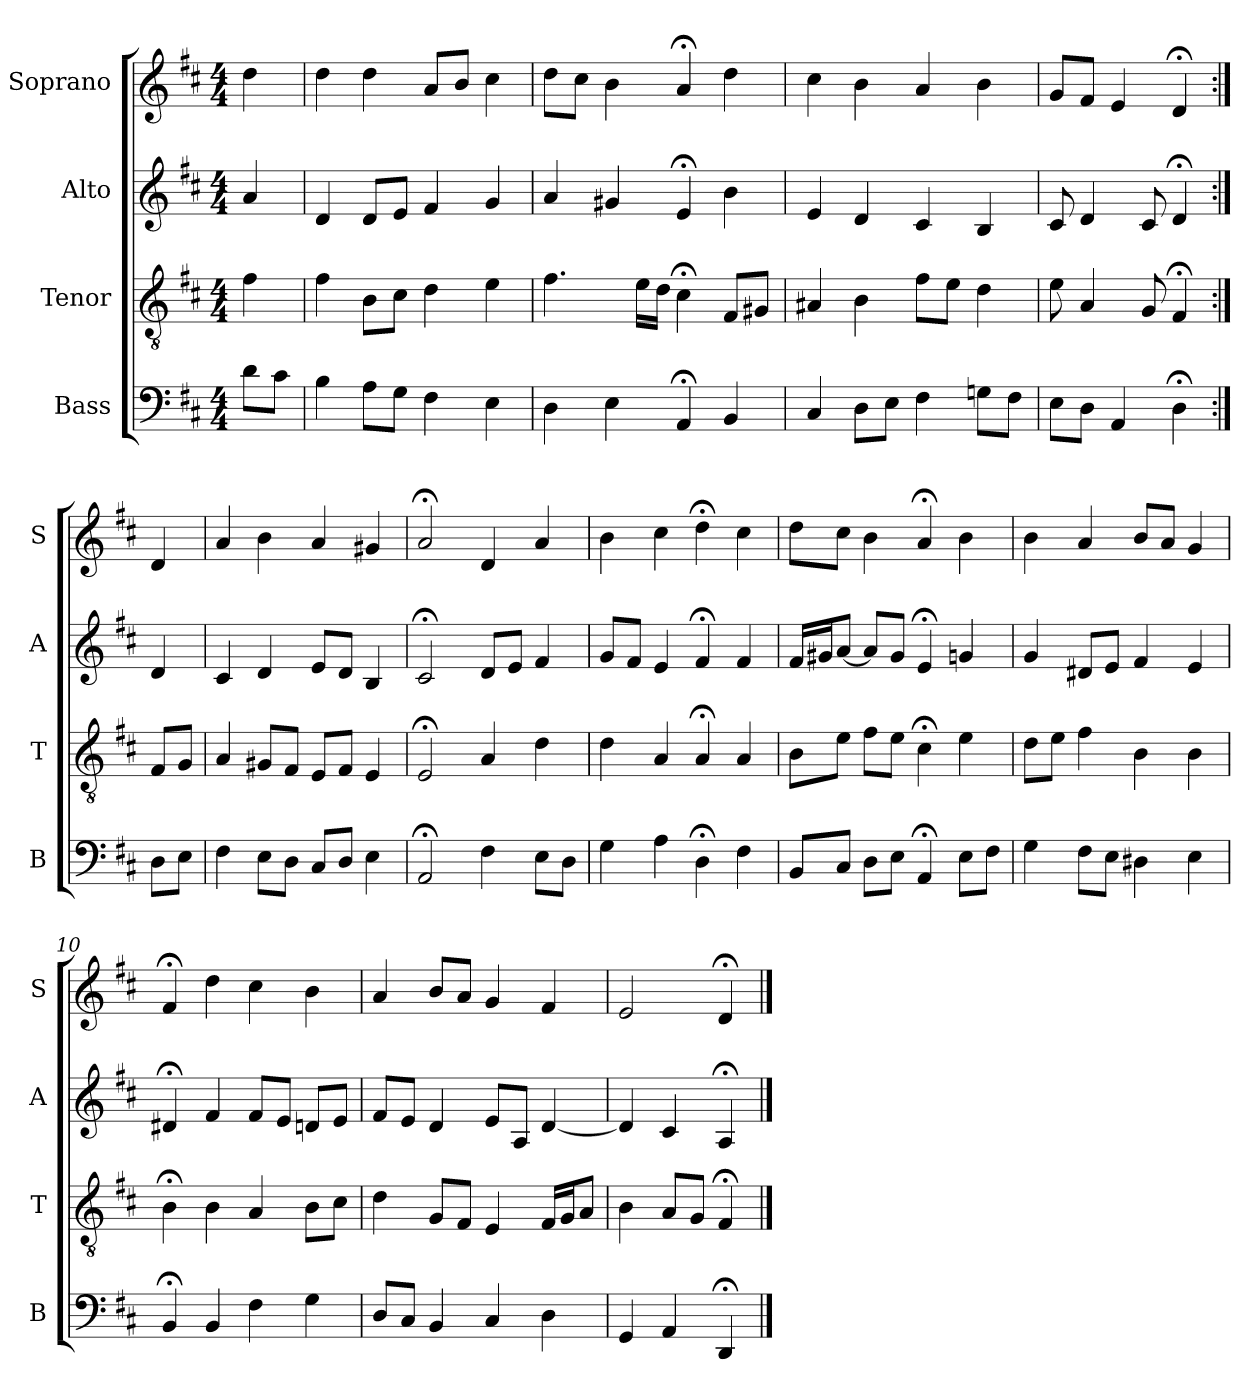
**kern	**kern	**kern	**kern
*part4	*part3	*part2	*part1
*staff4	*staff3	*staff2	*staff1
*I"Bass	*I"Tenor	*I"Alto	*I"Soprano
*I'B	*I'T	*I'A	*I'S
*clefF4	*clefGv2	*clefG2	*clefG2
*k[f#c#]	*k[f#c#]	*k[f#c#]	*k[f#c#]
*D:	*D:	*D:	*D:
*M4/4	*M4/4	*M4/4	*M4/4
*MM100	*MM100	*MM100	*MM100
=	=	=	=
8dL	4f#	4a	4dd
8c#J	.	.	.
=1	=1	=1	=1
4B	4f#	4d	4dd
8AL	8BL	8dL	4dd
8GJ	8c#J	8eJ	.
4F#	4d	4f#	8aL
.	.	.	8bJ
4E	4e	4g	4cc#
=2	=2	=2	=2
4D	4.f#	4a	8ddL
.	.	.	8cc#J
4E	.	4g#X	4b
.	16eLL	.	.
.	16dJJ	.	.
4AA;<	4c#;<	4e;<	4a;<
4BB	8F#L	4b	4dd
.	8G#XJ	.	.
=3	=3	=3	=3
4C#	4A#X	4e	4cc#
8DL	4B	4d	4b
8EJ	.	.	.
4F#	8f#L	4c#	4a
.	8eJ	.	.
8GnL	4d	4B	4b
8F#J	.	.	.
=4	=4	=4	=4
8EL	8e	8c#	8gL
8DJ	4A	4d	8f#J
4AA	.	.	4e
.	8G	8c#	.
4D;<	4F#;<	4d;<	4d;<
=:|!	=:|!	=:|!	=:|!
8DL	8F#L	4d	4d
8EJ	8GJ	.	.
=5	=5	=5	=5
4F#	4A	4c#	4a
8EL	8G#XL	4d	4b
8DJ	8F#J	.	.
8C#L	8EL	8eL	4a
8DJ	8F#J	8dJ	.
4E	4E	4B	4g#X
=6	=6	=6	=6
2AA;<	2E;<	2c#;<	2a;<
4F#	4A	8dL	4d
.	.	8eJ	.
8EL	4d	4f#	4a
8DJ	.	.	.
=7	=7	=7	=7
4G	4d	8gL	4b
.	.	8f#J	.
4A	4A	4e	4cc#
4D;<	4A;<	4f#;<	4dd;<
4F#	4A	4f#	4cc#
=8	=8	=8	=8
8BBL	8BL	16f#LL	8ddL
.	.	16g#XJ	.
8C#J	8eJ	[8aJ	8cc#J
8DL	8f#L	8aL]	4b
8EJ	8eJ	8g#J	.
4AA;<	4c#;<	4e;<	4a;<
8EL	4e	4gn	4b
8F#J	.	.	.
=9	=9	=9	=9
4G	8dL	4g	4b
.	8eJ	.	.
8F#L	4f#	8d#XL	4a
8EJ	.	8eJ	.
4D#X	4B	4f#	8bL
.	.	.	8aJ
4E	4B	4e	4g
=10	=10	=10	=10
4BB;<	4B;<	4d#X;<	4f#;<
4BB	4B	4f#	4dd
4F#	4A	8f#L	4cc#
.	.	8eJ	.
4G	8BL	8dnL	4b
.	8c#J	8eJ	.
=11	=11	=11	=11
8DL	4d	8f#L	4a
8C#J	.	8eJ	.
4BB	8GL	4d	8bL
.	8F#J	.	8aJ
4C#	4E	8eL	4g
.	.	8AJ	.
4D	16F#LL	[4d	4f#
.	16GJ	.	.
.	8AJ	.	.
=12	=12	=12	=12
4GG	4B	4d]	2e
4AA	8AL	4c#	.
.	8GJ	.	.
4DD;<	4F#;<	4A;<	4d;<
==	==	==	==
*-	*-	*-	*-
